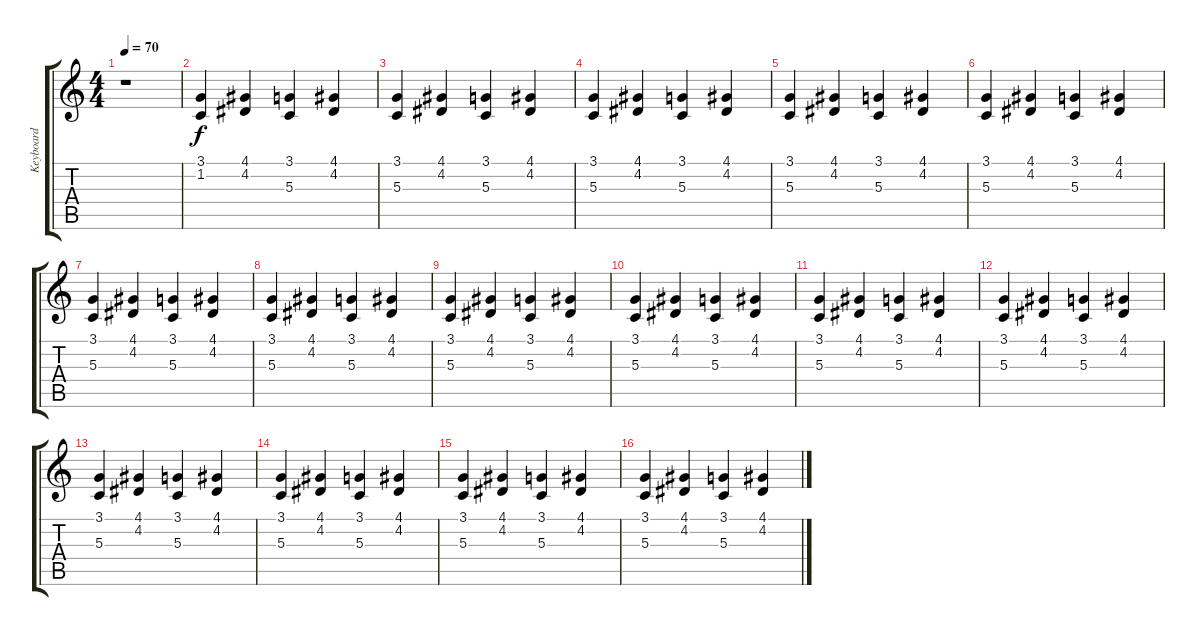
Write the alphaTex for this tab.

\track ("Keyboard" "Keyboard") {instrument acousticgrandpiano}
\staff {score tabs}
\tuning (E4 B3 G3 D3 A2 E2) {hide}
\ts (4 4)
\tempo 70
\clef g2
\ks c
r.1{dy f} |
(3.1 1.2).4 (4.1 4.2).4 (3.1 5.3).4 (4.1 4.2).4 |
(3.1 5.3).4 (4.1 4.2).4 (3.1 5.3).4 (4.1 4.2).4 |
(3.1 5.3).4 (4.1 4.2).4 (3.1 5.3).4 (4.1 4.2).4 |
(3.1 5.3).4 (4.1 4.2).4 (3.1 5.3).4 (4.1 4.2).4 |
(3.1 5.3).4 (4.1 4.2).4 (3.1 5.3).4 (4.1 4.2).4 |
(3.1 5.3).4 (4.1 4.2).4 (3.1 5.3).4 (4.1 4.2).4 |
(3.1 5.3).4 (4.1 4.2).4 (3.1 5.3).4 (4.1 4.2).4 |
(3.1 5.3).4 (4.1 4.2).4 (3.1 5.3).4 (4.1 4.2).4 |
(3.1 5.3).4 (4.1 4.2).4 (3.1 5.3).4 (4.1 4.2).4 |
(3.1 5.3).4 (4.1 4.2).4 (3.1 5.3).4 (4.1 4.2).4 |
(3.1 5.3).4 (4.1 4.2).4 (3.1 5.3).4 (4.1 4.2).4 |
(3.1 5.3).4 (4.1 4.2).4 (3.1 5.3).4 (4.1 4.2).4 |
(3.1 5.3).4 (4.1 4.2).4 (3.1 5.3).4 (4.1 4.2).4 |
(3.1 5.3).4 (4.1 4.2).4 (3.1 5.3).4 (4.1 4.2).4 |
(3.1 5.3).4 (4.1 4.2).4 (3.1 5.3).4 (4.1 4.2).4
